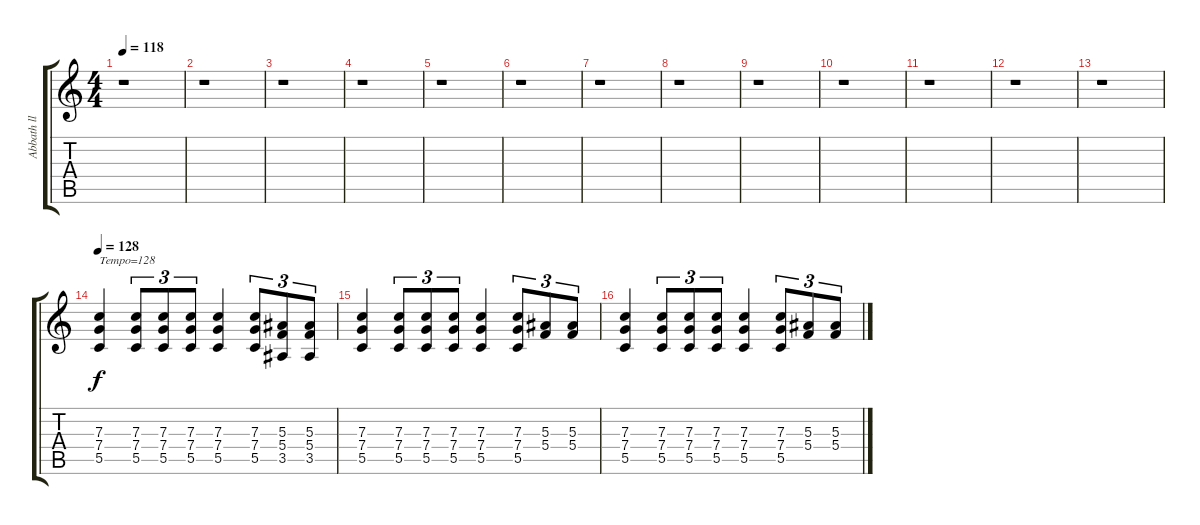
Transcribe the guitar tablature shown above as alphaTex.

\track ("Abbath ll " "Abbath ll ") {instrument overdrivenguitar}
\staff {score tabs}
\tuning (D4 A3 F3 C3 G2 D2) {hide}
\ts (4 4)
\tempo 118
\clef g2
\ks c
r.1{dy f} |
r.1 |
r.1 |
r.1 |
r.1 |
r.1 |
r.1 |
r.1 |
r.1 |
r.1 |
r.1 |
r.1 |
r.1 |
\tempo 130
\tempo 128
(7.3 7.4 5.5).4{txt "Tempo=128"} (7.3 7.4 5.5).8{tu (3 2)} (7.3 7.4 5.5).8{tu (3 2)} (7.3 7.4 5.5).8{tu (3 2)} (7.3 7.4 5.5).4 (7.3 7.4 5.5).8{tu (3 2)} (5.3 5.4 3.5).8{tu (3 2)} (5.3 5.4 3.5).8{tu (3 2)} |
(7.3 7.4 5.5).4 (7.3 7.4 5.5).8{tu (3 2)} (7.3 7.4 5.5).8{tu (3 2)} (7.3 7.4 5.5).8{tu (3 2)} (7.3 7.4 5.5).4 (7.3 7.4 5.5).8{tu (3 2)} (5.3 5.4).8{tu (3 2)} (5.3 5.4).8{tu (3 2)} |
(7.3 7.4 5.5).4 (7.3 7.4 5.5).8{tu (3 2)} (7.3 7.4 5.5).8{tu (3 2)} (7.3 7.4 5.5).8{tu (3 2)} (7.3 7.4 5.5).4 (7.3 7.4 5.5).8{tu (3 2)} (5.3 5.4).8{tu (3 2)} (5.3 5.4).8{tu (3 2)}
